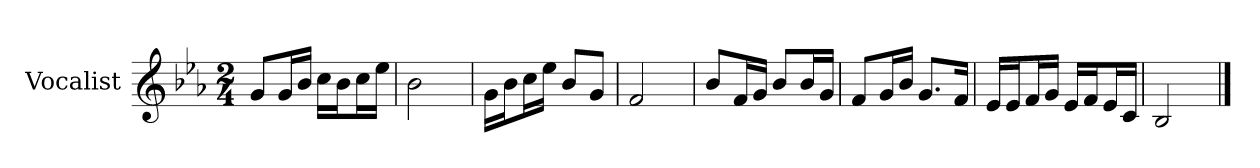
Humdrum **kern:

**kern
*part1
*staff1
*I"Vocalist
*k[b-e-a-]
*E-:
*M2/4
=
8gL
16gL
16b-JJ
16ccLL
16b-J
16ccL
16ee-JJ
=1
2b-
=2
16gLL
16b-J
16ccL
16ee-JJ
8b-L
8gJ
=3
2f
=4
8b-L
16fL
16gJJ
8b-L
16b-L
16gJJ
=5
8fL
16gL
16b-JJ
8.gL
16fJk
=6
16e-LL
16e-J
16fL
16gJJ
16e-LL
16fJ
16e-L
16cJJ
=7
2B-
==
*-
